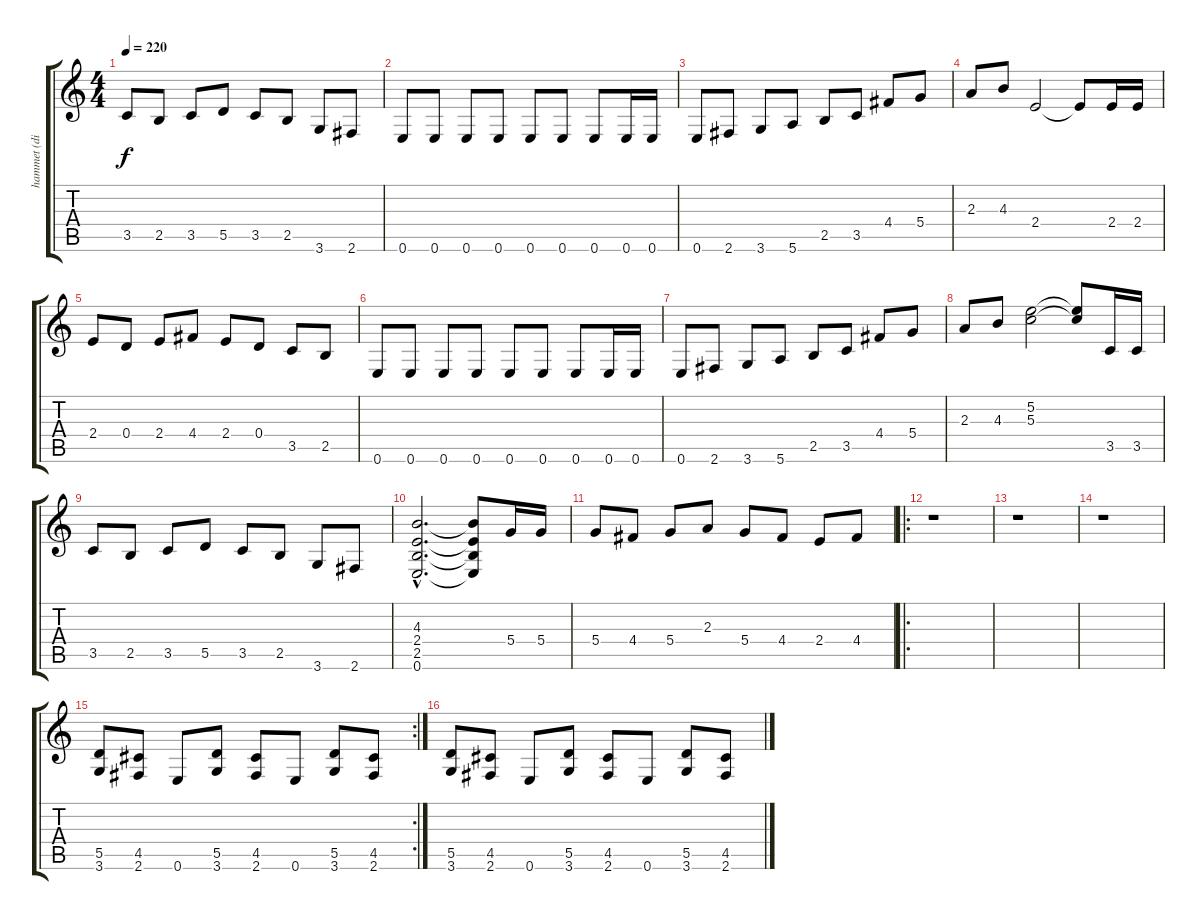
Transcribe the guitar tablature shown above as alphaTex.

\track ("hammet (dist)" "hammet (di") {instrument distortionguitar}
\staff {score tabs}
\tuning (E4 B3 G3 D3 A2 E2) {hide}
\ts (4 4)
\tempo 220
\clef g2
\ks c
3.5.8{dy f} 2.5.8 3.5.8 5.5.8 3.5.8 2.5.8 3.6.8 2.6.8 |
0.6.8 0.6.8 0.6.8 0.6.8 0.6.8 0.6.8 0.6.8 0.6.16 0.6.16 |
0.6.8 2.6.8 3.6.8 5.6.8 2.5.8 3.5.8 4.4.8 5.4.8 |
2.3.8 4.3.8 2.4.2 2.4{t}.8 2.4.16 2.4.16 |
2.4.8 0.4.8 2.4.8 4.4.8 2.4.8 0.4.8 3.5.8 2.5.8 |
0.6.8 0.6.8 0.6.8 0.6.8 0.6.8 0.6.8 0.6.8 0.6.16 0.6.16 |
0.6.8 2.6.8 3.6.8 5.6.8 2.5.8 3.5.8 4.4.8 5.4.8 |
2.3.8 4.3.8 (5.2 5.3).2 (5.2{t} 5.3{t}).8 3.5.16 3.5.16 |
3.5.8 2.5.8 3.5.8 5.5.8 3.5.8 2.5.8 3.6.8 2.6.8 |
(4.3{hac} 2.4{hac} 2.5{hac} 0.6{hac}).2{d} (4.3{t} 2.4{t} 2.5{t} 0.6{t}).8 5.4.16 5.4.16 |
5.4.8 4.4.8 5.4.8 2.3.8 5.4.8 4.4.8 2.4.8 4.4.8 |
\ro
r.1 |
r.1 |
r.1 |
\rc 2
(5.5 3.6).8 (4.5 2.6).8 0.6.8 (5.5 3.6).8 (4.5 2.6).8 0.6.8 (5.5 3.6).8 (4.5 2.6).8 |
(5.5 3.6).8 (4.5 2.6).8 0.6.8 (5.5 3.6).8 (4.5 2.6).8 0.6.8 (5.5 3.6).8 (4.5 2.6).8
